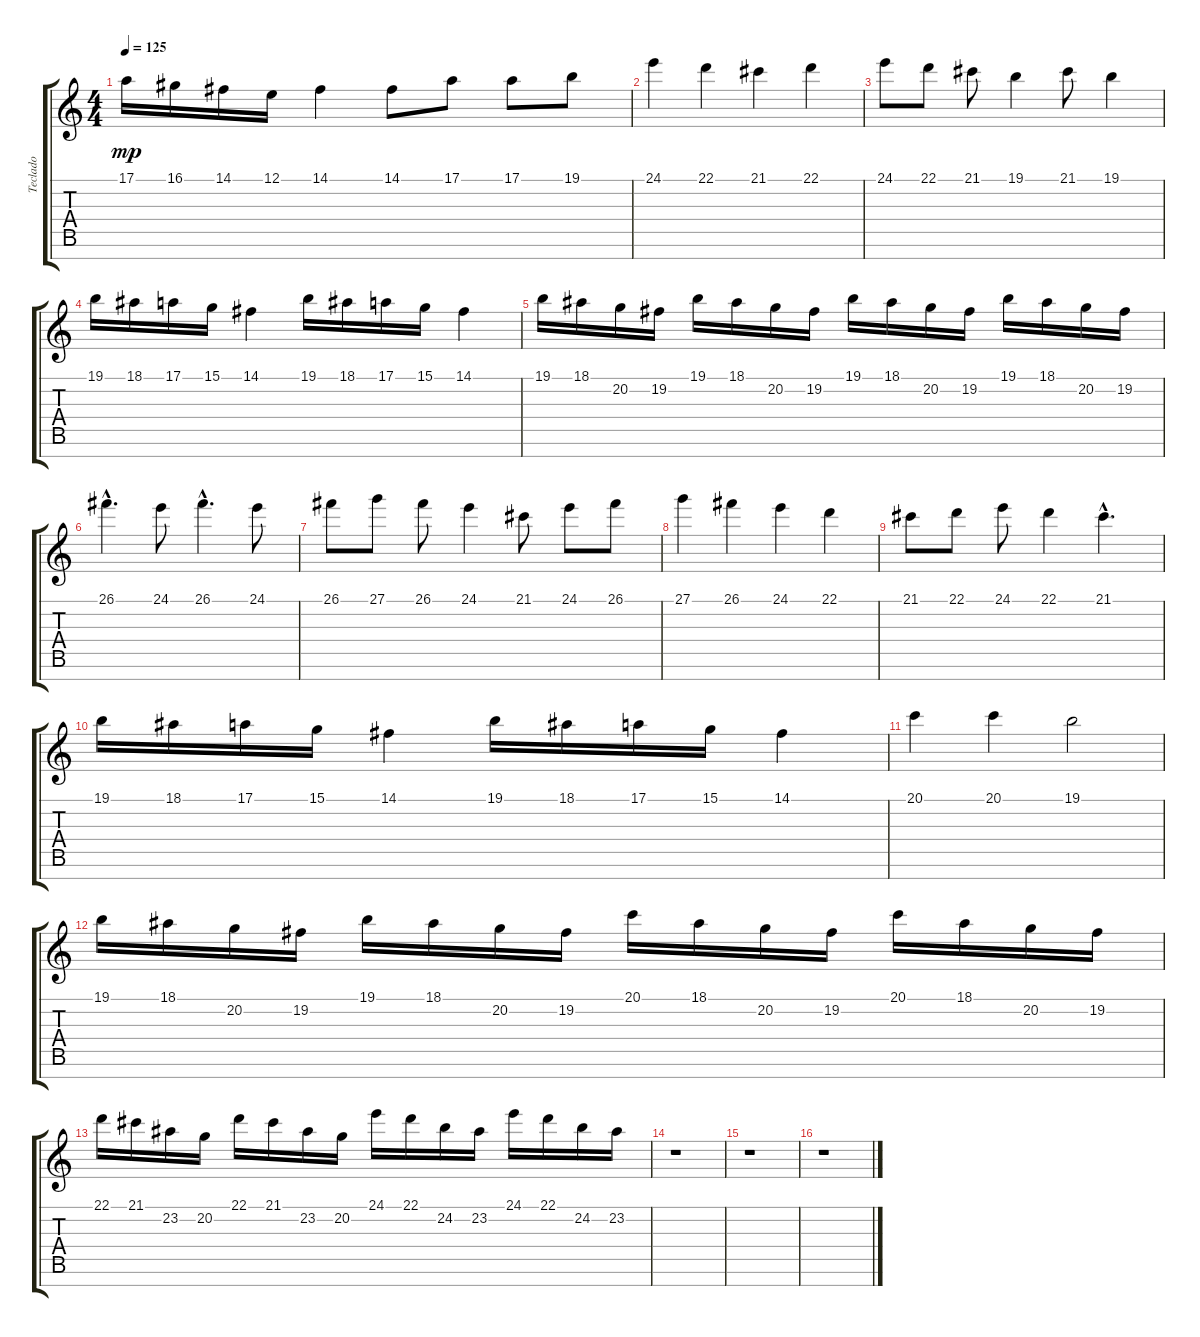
\track ("Teclado" "Teclado") {instrument stringensemble1}
\staff {score tabs}
\tuning (E4 B3 G3 D3 A2 E2 B1) {hide}
\ts (4 4)
\tempo 125
\clef g2
\ks c
17.1.16{dy mp} 16.1.16 14.1.16 12.1.16 14.1.4 14.1.8 17.1.8 17.1.8 19.1.8 |
24.1.4 22.1.4 21.1.4 22.1.4 |
24.1.8 22.1.8 21.1.8 19.1.4 21.1.8 19.1.4 |
19.1.16 18.1.16 17.1.16 15.1.16 14.1.4 19.1.16 18.1.16 17.1.16 15.1.16 14.1.4 |
19.1.16 18.1.16 20.2.16 19.2.16 19.1.16 18.1.16 20.2.16 19.2.16 19.1.16 18.1.16 20.2.16 19.2.16 19.1.16 18.1.16 20.2.16 19.2.16 |
26.1{hac}.4{d} 24.1.8 26.1{hac}.4{d} 24.1.8 |
26.1.8 27.1.8 26.1.8 24.1.4 21.1.8 24.1.8 26.1.8 |
27.1.4 26.1.4 24.1.4 22.1.4 |
21.1.8 22.1.8 24.1.8 22.1.4 21.1{hac}.4{d} |
19.1.16 18.1.16 17.1.16 15.1.16 14.1.4 19.1.16 18.1.16 17.1.16 15.1.16 14.1.4 |
20.1.4 20.1.4 19.1.2 |
19.1.16 18.1.16 20.2.16 19.2.16 19.1.16 18.1.16 20.2.16 19.2.16 20.1.16 18.1.16 20.2.16 19.2.16 20.1.16 18.1.16 20.2.16 19.2.16 |
22.1.16 21.1.16 23.2.16 20.2.16 22.1.16 21.1.16 23.2.16 20.2.16 24.1.16 22.1.16 24.2.16 23.2.16 24.1.16 22.1.16 24.2.16 23.2.16 |
r.1 |
r.1 |
r.1
